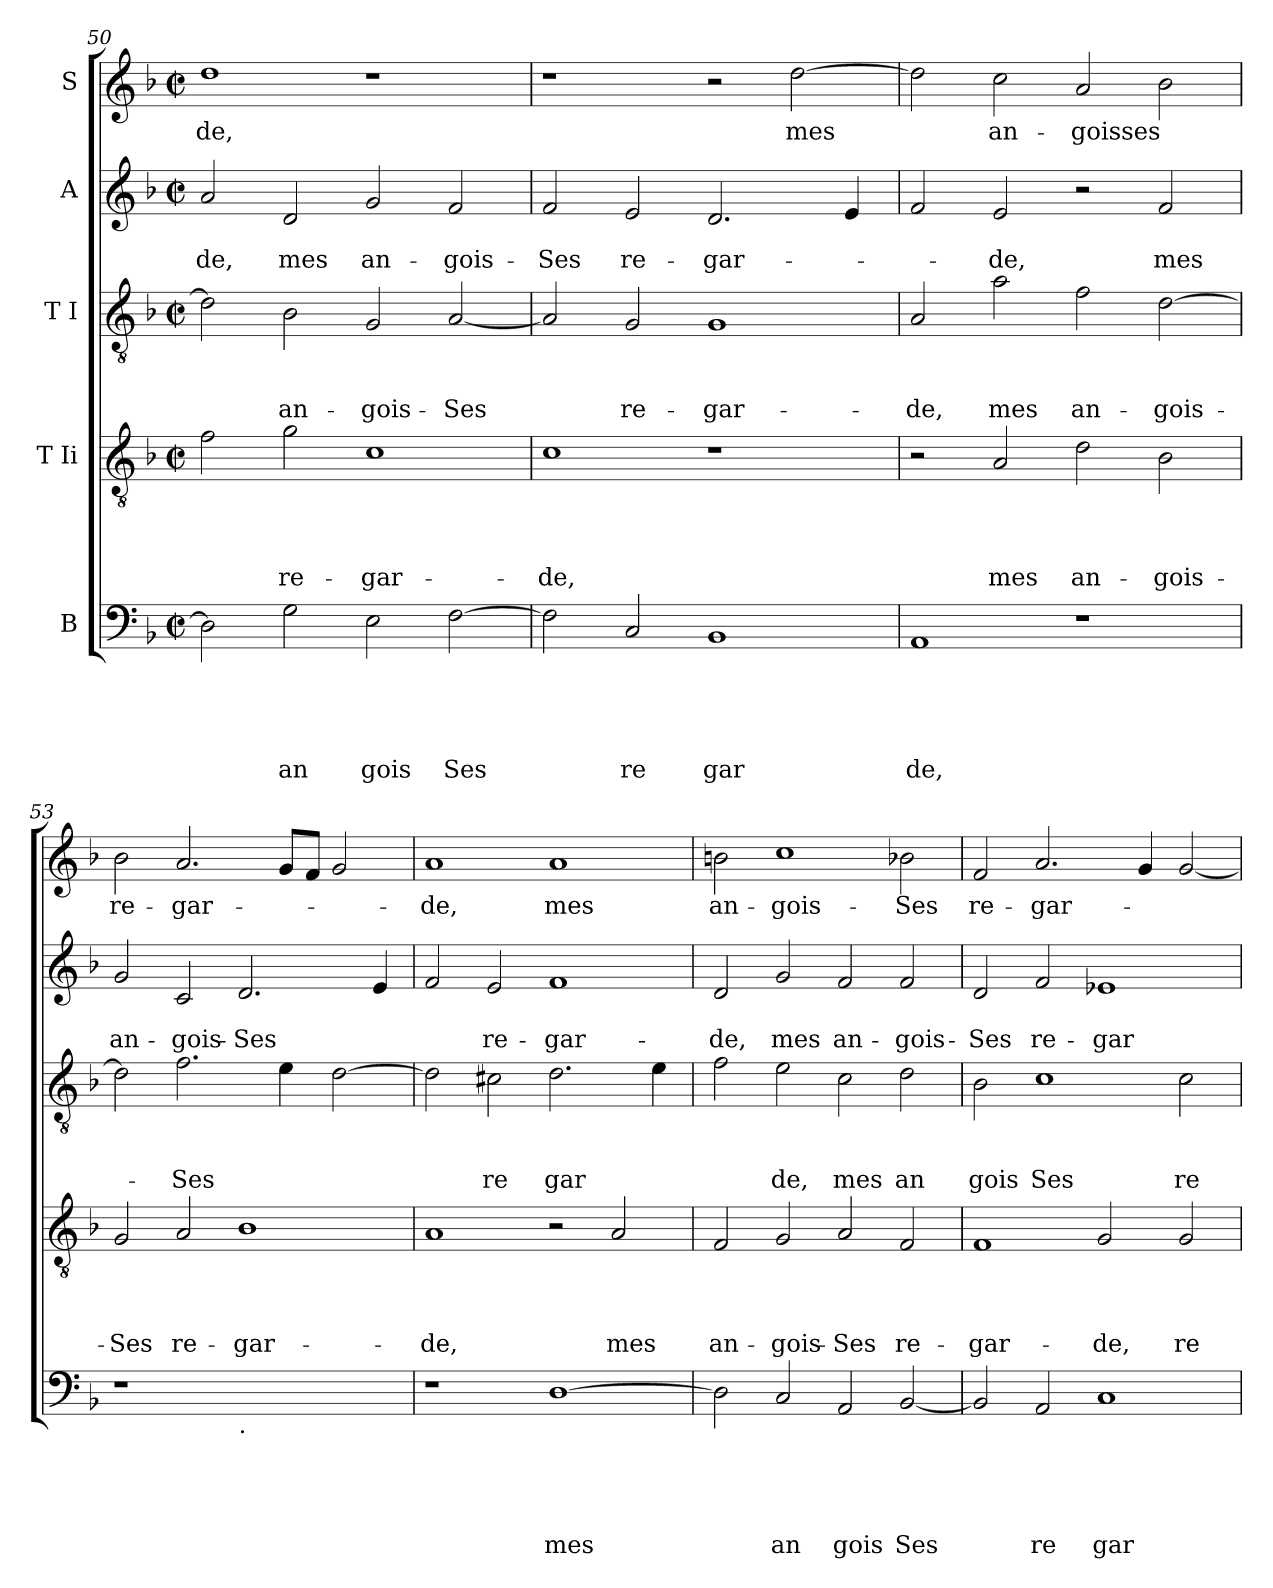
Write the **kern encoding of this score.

**kern	**text	**text	**text	**text	**text	**kern	**text	**text	**text	**text	**kern	**text	**text	**text	**kern	**text	**text	**kern	**text
*part5	*part5	*part5	*part5	*part5	*part5	*part4	*part4	*part4	*part4	*part4	*part3	*part3	*part3	*part3	*part2	*part2	*part2	*part1	*part1
*staff5	*staff5	*staff5	*staff5	*staff5	*staff5	*staff4	*staff4	*staff4	*staff4	*staff4	*staff3	*staff3	*staff3	*staff3	*staff2	*staff2	*staff2	*staff1	*staff1
*I"B	*	*	*	*	*	*I"T Ii	*	*	*	*	*I"T I	*	*	*	*I"A	*	*	*I"S	*
*clefF4	*	*	*	*	*	*clefGv2	*	*	*	*	*clefGv2	*	*	*	*clefG2	*	*	*clefG2	*
*k[b-]	*	*	*	*	*	*k[b-]	*	*	*	*	*k[b-]	*	*	*	*k[b-]	*	*	*k[b-]	*
*F:	*	*	*	*	*	*F:	*	*	*	*	*F:	*	*	*	*F:	*	*	*F:	*
*M2/2	*	*	*	*	*	*M2/2	*	*	*	*	*M2/2	*	*	*	*M2/2	*	*	*M2/2	*
*met(c|)	*	*	*	*	*	*met(c|)	*	*	*	*	*met(c|)	*	*	*	*met(c|)	*	*	*met(c|)	*
=50	=50	=50	=50	=50	=50	=50	=50	=50	=50	=50	=50	=50	=50	=50	=50	=50	=50	=50	=50
!	!	!	!	!	!	!	!	!	!	!	!	!	!	!	!	!	!LO:LY:b	!	!LO:LY:b
2D\]	.	.	.	.	.	2f\	.	.	.	.	2d\]	.	.	.	2a/	.	-de,	1dd	-de,
!	!	!	!	!	!LO:LY:b	!	!	!	!	!LO:LY:b	!	!	!	!LO:LY:b	!	!	!LO:LY:b	!	!
2G\	.	.	.	.	an	2g\	.	.	.	re-	2B-\	.	.	an-	2d/	.	mes	.	.
!	!	!	!	!	!LO:LY:b	!	!	!	!	!LO:LY:b	!	!	!	!LO:LY:b	!	!	!LO:LY:b	!	!
2E\	.	.	.	.	gois	1c	.	.	.	-gar-	2G/	.	.	-gois-	2g/	.	an-	1r	.
!	!	!	!	!	!LO:LY:b	!	!	!	!	!	!	!	!	!LO:LY:b	!	!	!LO:LY:b	!	!
[>2F\	.	.	.	.	Ses	.	.	.	.	.	[<2A/	.	.	-Ses	2f/	.	-gois-	.	.
=51	=51	=51	=51	=51	=51	=51	=51	=51	=51	=51	=51	=51	=51	=51	=51	=51	=51	=51	=51
!	!	!	!	!	!	!	!	!	!	!LO:LY:b	!	!	!	!	!	!	!LO:LY:b	!	!
2F\]	.	.	.	.	.	1c	.	.	.	-de,	2A/]	.	.	.	2f/	.	-Ses	1r	.
!	!	!	!	!	!LO:LY:b	!	!	!	!	!	!	!	!	!LO:LY:b	!	!	!LO:LY:b	!	!
2C/	.	.	.	.	re	.	.	.	.	.	2G/	.	.	re-	2e/	.	re-	.	.
!	!	!	!	!	!LO:LY:b	!	!	!	!	!	!	!	!	!LO:LY:b	!	!	!LO:LY:b	!	!
1BB-	.	.	.	.	gar	1r	.	.	.	.	1G	.	.	-gar-	2.d/	.	-gar-	2r	.
!	!	!	!	!	!	!	!	!	!	!	!	!	!	!	!	!	!	!	!LO:LY:b
.	.	.	.	.	.	.	.	.	.	.	.	.	.	.	.	.	.	[>2dd\	mes
.	.	.	.	.	.	.	.	.	.	.	.	.	.	.	4e/	.	.	.	.
=52	=52	=52	=52	=52	=52	=52	=52	=52	=52	=52	=52	=52	=52	=52	=52	=52	=52	=52	=52
!	!	!	!	!	!LO:LY:b	!	!	!	!	!	!	!	!	!LO:LY:b	!	!	!	!	!
1AA	.	.	.	.	de,	2r	.	.	.	.	2A/	.	.	-de,	2f/	.	.	2dd\]	.
!	!	!	!	!	!	!	!	!	!	!LO:LY:b	!	!	!	!LO:LY:b	!	!	!LO:LY:b	!	!LO:LY:b
.	.	.	.	.	.	2A/	.	.	.	mes	2a\	.	.	mes	2e/	.	-de,	2cc\	an-
!	!	!	!	!	!	!	!	!	!	!LO:LY:b	!	!	!	!LO:LY:b	!	!	!	!	!LO:LY:b
1r	.	.	.	.	.	2d\	.	.	.	an-	2f\	.	.	an-	2r	.	.	2a/	-goisses
!	!	!	!	!	!	!	!	!	!	!LO:LY:b	!	!	!	!LO:LY:b	!	!	!LO:LY:b	!	!
.	.	.	.	.	.	2B-\	.	.	.	-gois-	[<2d\	.	.	-gois-	2f/	.	mes	2b-\	.
!!LO:LB:g=z
=53	=53	=53	=53	=53	=53	=53	=53	=53	=53	=53	=53	=53	=53	=53	=53	=53	=53	=53	=53
!	!	!	!	!	!	!	!	!	!	!LO:LY:b	!	!	!	!	!	!	!LO:LY:b	!	!LO:LY:b
1r	.	.	.	.	.	2G/	.	.	.	-Ses	2d\]	.	.	.	2g/	.	an-	2b-\	re-
!	!	!	!	!	!	!	!	!	!	!LO:LY:b	!	!	!	!LO:LY:b	!	!	!LO:LY:b	!	!LO:LY:b
.	.	.	.	.	.	2A/	.	.	.	re-	2.f\	.	.	-Ses	2c/	.	-gois-	2.a/	-gar-
!LO:TX:b:t=.	!	!	!	!	!	!	!	!	!	!	!	!	!	!	!	!	!	!	!
!	!	!	!	!	!	!	!	!	!	!LO:LY:b	!	!	!	!	!	!	!LO:LY:b	!	!
1ryy	.	.	.	.	.	1B-	.	.	.	-gar-	.	.	.	.	2.d/	.	-Ses	.	.
.	.	.	.	.	.	.	.	.	.	.	4e\	.	.	.	.	.	.	8g/L	.
.	.	.	.	.	.	.	.	.	.	.	.	.	.	.	.	.	.	8f/J	.
.	.	.	.	.	.	.	.	.	.	.	[>2d\	.	.	.	.	.	.	2g/	.
.	.	.	.	.	.	.	.	.	.	.	.	.	.	.	4e/	.	.	.	.
=54	=54	=54	=54	=54	=54	=54	=54	=54	=54	=54	=54	=54	=54	=54	=54	=54	=54	=54	=54
!	!	!	!	!	!	!	!	!	!	!LO:LY:b	!	!	!	!	!	!	!	!	!LO:LY:b
1r	.	.	.	.	.	1A	.	.	.	-de,	2d\]	.	.	.	2f/	.	.	1a	-de,
!	!	!	!	!	!	!	!	!	!	!	!	!	!	!LO:LY:b	!	!	!LO:LY:b	!	!
.	.	.	.	.	.	.	.	.	.	.	2c#\	.	.	re	2e/	.	re-	.	.
!	!	!	!	!	!LO:LY:b	!	!	!	!	!	!	!	!	!LO:LY:b	!	!	!LO:LY:b	!	!LO:LY:b
[>1D	.	.	.	.	mes	2r	.	.	.	.	2.d\	.	.	gar	1f	.	-gar-	1a	mes
!	!	!	!	!	!	!	!	!	!	!LO:LY:b	!	!	!	!	!	!	!	!	!
.	.	.	.	.	.	2A/	.	.	.	mes	.	.	.	.	.	.	.	.	.
.	.	.	.	.	.	.	.	.	.	.	4e\	.	.	.	.	.	.	.	.
=55	=55	=55	=55	=55	=55	=55	=55	=55	=55	=55	=55	=55	=55	=55	=55	=55	=55	=55	=55
!	!	!	!	!	!	!	!	!	!	!LO:LY:b	!	!	!	!	!	!	!LO:LY:b	!	!LO:LY:b
2D\]	.	.	.	.	.	2F/	.	.	.	an-	2f\	.	.	.	2d/	.	-de,	2bn\	an-
!	!	!	!	!	!LO:LY:b	!	!	!	!	!LO:LY:b	!	!	!	!LO:LY:b	!	!	!LO:LY:b	!	!LO:LY:b
2C/	.	.	.	.	an	2G/	.	.	.	-gois-	2e\	.	.	de,	2g/	.	mes	1cc	-gois-
!	!	!	!	!	!LO:LY:b	!	!	!	!	!LO:LY:b	!	!	!	!LO:LY:b	!	!	!LO:LY:b	!	!
2AA/	.	.	.	.	gois	2A/	.	.	.	-Ses	2c\	.	.	mes	2f/	.	an-	.	.
!	!	!	!	!	!LO:LY:b	!	!	!	!	!LO:LY:b	!	!	!	!LO:LY:b	!	!	!LO:LY:b	!	!LO:LY:b
[<2BB-/	.	.	.	.	Ses	2F/	.	.	.	re-	2d\	.	.	an	2f/	.	-gois-	2b-X\	-Ses
=56	=56	=56	=56	=56	=56	=56	=56	=56	=56	=56	=56	=56	=56	=56	=56	=56	=56	=56	=56
!	!	!	!	!	!	!	!	!	!	!LO:LY:b	!	!	!	!LO:LY:b	!	!	!LO:LY:b	!	!LO:LY:b
2BB-/]	.	.	.	.	.	1F	.	.	.	-gar-	2B-\	.	.	gois	2d/	.	-Ses	2f/	re-
!	!	!	!	!	!LO:LY:b	!	!	!	!	!	!	!	!	!LO:LY:b	!	!	!LO:LY:b	!	!LO:LY:b
2AA/	.	.	.	.	re	.	.	.	.	.	1c	.	.	Ses	2f/	.	re-	2.a/	-gar-
!	!	!	!	!	!LO:LY:b	!	!	!	!	!LO:LY:b	!	!	!	!	!	!	!LO:LY:b	!	!
1C	.	.	.	.	gar	2G/	.	.	.	-de,	.	.	.	.	1e-X	.	-gar-	.	.
.	.	.	.	.	.	.	.	.	.	.	.	.	.	.	.	.	.	4g/	.
!	!	!	!	!	!	!	!	!	!	!LO:LY:b	!	!	!	!LO:LY:b	!	!	!	!	!
.	.	.	.	.	.	2G/	.	.	.	re-	2c\	.	.	re	.	.	.	[<2g/	.
=	=	=	=	=	=	=	=	=	=	=	=	=	=	=	=	=	=	=	=
*-	*-	*-	*-	*-	*-	*-	*-	*-	*-	*-	*-	*-	*-	*-	*-	*-	*-	*-	*-
